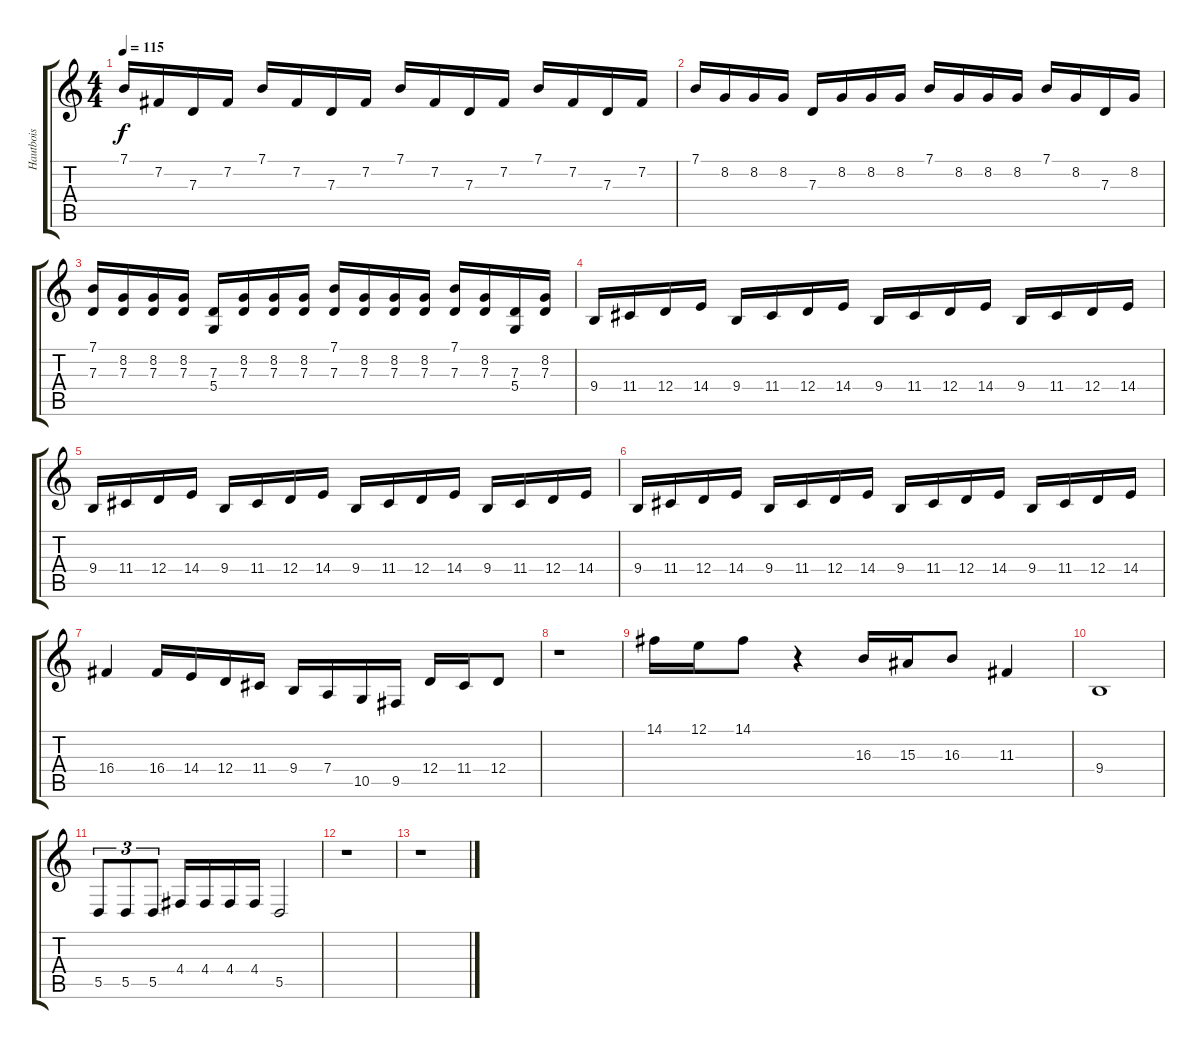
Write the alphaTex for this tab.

\track ("Hautbois" "Hautbois") {instrument oboe}
\staff {score tabs}
\tuning (E4 B3 G3 D3 A2 E2) {hide}
\ts (4 4)
\tempo 115
\clef g2
\ks c
7.1.16{dy f} 7.2.16 7.3.16 7.2.16 7.1.16 7.2.16 7.3.16 7.2.16 7.1.16 7.2.16 7.3.16 7.2.16 7.1.16 7.2.16 7.3.16 7.2.16 |
7.1.16 8.2.16 8.2.16 8.2.16 7.3.16 8.2.16 8.2.16 8.2.16 7.1.16 8.2.16 8.2.16 8.2.16 7.1.16 8.2.16 7.3.16 8.2.16 |
(7.1 7.3).16 (8.2 7.3).16 (8.2 7.3).16 (8.2 7.3).16 (7.3 5.4).16 (8.2 7.3).16 (8.2 7.3).16 (8.2 7.3).16 (7.1 7.3).16 (8.2 7.3).16 (8.2 7.3).16 (8.2 7.3).16 (7.1 7.3).16 (8.2 7.3).16 (7.3 5.4).16 (8.2 7.3).16 |
9.4.16 11.4.16 12.4.16 14.4.16 9.4.16 11.4.16 12.4.16 14.4.16 9.4.16 11.4.16 12.4.16 14.4.16 9.4.16 11.4.16 12.4.16 14.4.16 |
9.4.16 11.4.16 12.4.16 14.4.16 9.4.16 11.4.16 12.4.16 14.4.16 9.4.16 11.4.16 12.4.16 14.4.16 9.4.16 11.4.16 12.4.16 14.4.16 |
9.4.16 11.4.16 12.4.16 14.4.16 9.4.16 11.4.16 12.4.16 14.4.16 9.4.16 11.4.16 12.4.16 14.4.16 9.4.16 11.4.16 12.4.16 14.4.16 |
16.4.4 16.4.16 14.4.16 12.4.16 11.4.16 9.4.16 7.4.16 10.5.16 9.5.16 12.4.16 11.4.16 12.4.8 |
r.1 |
14.1.16 12.1.16 14.1.8 r.4 16.3.16 15.3.16 16.3.8 11.3.4 |
9.4.1 |
5.5.8{tu (3 2)} 5.5.8{tu (3 2)} 5.5.8{tu (3 2)} 4.4.16 4.4.16 4.4.16 4.4.16 5.5.2 |
r.1 |
r.1
